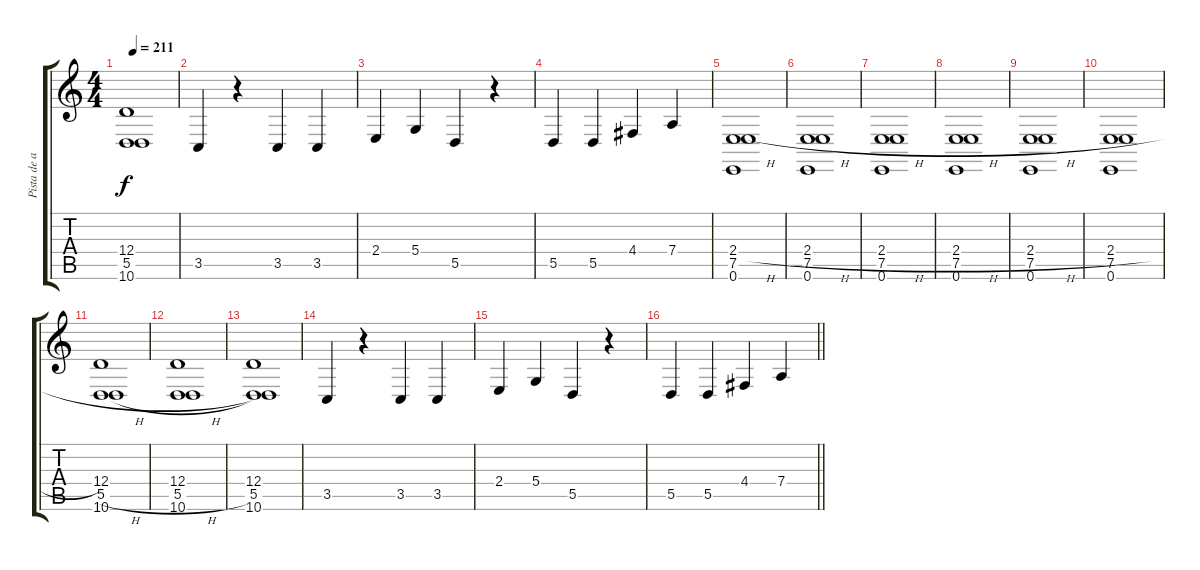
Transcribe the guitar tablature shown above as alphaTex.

\track ("Pista de acompañamiento" "Pista de a") {instrument cello}
\staff {score tabs}
\tuning (E4 B3 G3 D3 A2 E2) {hide}
\ts (4 4)
\tempo 211
\clef g2
\ks c
(12.4 5.5 10.6).1{dy f} |
3.5.4 r.4 3.5.4 3.5.4 |
2.4.4 5.4.4 5.5.4 r.4 |
5.5.4 5.5.4 4.4.4 7.4.4 |
(2.4{h} 7.5 0.6).1 |
(2.4{h} 7.5 0.6).1 |
(2.4{h} 7.5 0.6).1 |
(2.4{h} 7.5 0.6).1 |
(2.4{h} 7.5 0.6).1 |
(2.4{h} 7.5 0.6).1 |
(12.4 5.5{h} 10.6).1 |
(12.4 5.5{h} 10.6).1 |
(12.4 5.5 10.6).1 |
3.5.4 r.4 3.5.4 3.5.4 |
2.4.4 5.4.4 5.5.4 r.4 |
\barLineRight lightlight
5.5.4 5.5.4 4.4.4 7.4.4
